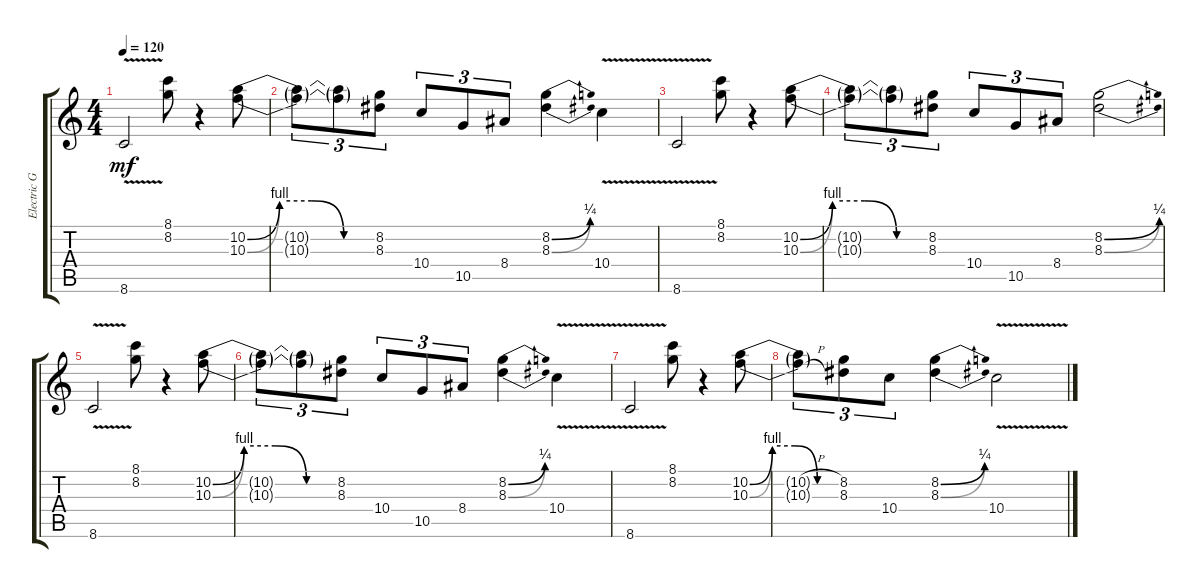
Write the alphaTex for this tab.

\track ("Electric Guitar" "Electric G") {instrument electricguitarclean}
\staff {score tabs}
\tuning (E4 B3 G3 D3 A2 E2) {hide}
\ts (4 4)
\tempo 120
\clef g2
\ks c
8.6{v}.2{dy mf instrument electricguitarclean} (8.1 8.2).8 r.4 (10.2{be (custom 0 0 15 4 30 4 45 0 60 0)} 10.3{be (custom 0 0 15 4 30 4 45 0 60 0)}).8 |
(10.2{t} 10.3{t}).8{tu (3 2)} (10.2{t} 10.3{t}).8{tu (3 2)} (8.2 8.3).8{tu (3 2)} 10.4.8{tu (3 2)} 10.5.8{tu (3 2)} 8.4.8{tu (3 2)} (8.2{be (bend 0 0 60 1)} 8.3{be (bend 0 0 60 1)}).4 10.4{v}.4 |
8.6{v}.2 (8.1 8.2).8 r.4 (10.2{be (custom 0 0 15 4 30 4 45 0 60 0)} 10.3{be (custom 0 0 15 4 30 4 45 0 60 0)}).8 |
(10.2{t} 10.3{t}).8{tu (3 2)} (10.2{t} 10.3{t}).8{tu (3 2)} (8.2 8.3).8{tu (3 2)} 10.4.8{tu (3 2)} 10.5.8{tu (3 2)} 8.4.8{tu (3 2)} (8.2{be (bend 0 0 60 1)} 8.3{be (bend 0 0 60 1)}).2 |
8.6{v}.2 (8.1 8.2).8 r.4 (10.2{be (custom 0 0 15 4 30 4 45 0 60 0)} 10.3{be (custom 0 0 15 4 30 4 45 0 60 0)}).8 |
(10.2{t} 10.3{t}).8{tu (3 2)} (10.2{t} 10.3{t}).8{tu (3 2)} (8.2 8.3).8{tu (3 2)} 10.4.8{tu (3 2)} 10.5.8{tu (3 2)} 8.4.8{tu (3 2)} (8.2{be (bend 0 0 60 1)} 8.3{be (bend 0 0 60 1)}).4 10.4{v}.4 |
8.6{v}.2 (8.1 8.2).8 r.4 (10.2{be (custom 0 0 15 4 30 4 45 0 60 0)} 10.3{be (custom 0 0 15 4 30 4 45 0 60 0)}).8 |
(10.2{h t} 10.3{h t}).8{tu (3 2)} (8.2 8.3).8{tu (3 2)} 10.4.8{tu (3 2)} (8.2{be (bend 0 0 60 1)} 8.3{be (bend 0 0 60 1)}).4 10.4{v}.2
